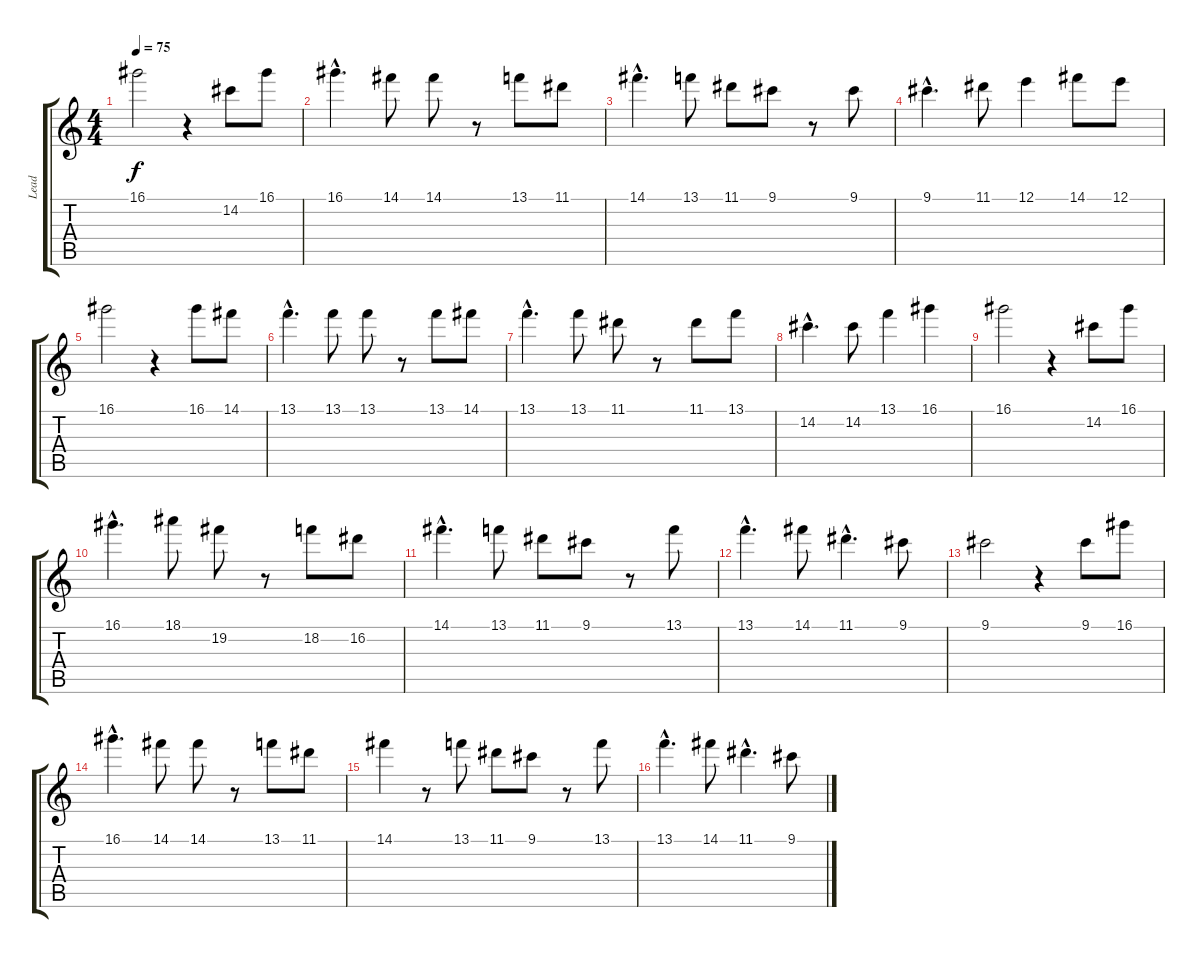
\track ("Lead" "Lead") {instrument acousticguitarsteel}
\staff {score tabs}
\tuning (E4 B3 G3 D3 A2 E2) {hide}
\ts (4 4)
\tempo 75
\clef g2
\ks c
16.1.2{dy f} r.4 14.2.8 16.1.8 |
16.1{hac}.4{d} 14.1.8 14.1.8 r.8 13.1.8 11.1.8 |
14.1{hac}.4{d} 13.1.8 11.1.8 9.1.8 r.8 9.1.8 |
9.1{hac}.4{d} 11.1.8 12.1.4 14.1.8 12.1.8 |
16.1.2 r.4 16.1.8 14.1.8 |
13.1{hac}.4{d} 13.1.8 13.1.8 r.8 13.1.8 14.1.8 |
13.1{hac}.4{d} 13.1.8 11.1.8 r.8 11.1.8 13.1.8 |
14.2{hac}.4{d} 14.2.8 13.1.4 16.1.4 |
16.1.2 r.4 14.2.8 16.1.8 |
16.1{hac}.4{d} 18.1.8 19.2.8 r.8 18.2.8 16.2.8 |
14.1{hac}.4{d} 13.1.8 11.1.8 9.1.8 r.8 13.1.8 |
13.1{hac}.4{d} 14.1.8 11.1{hac}.4{d} 9.1.8 |
9.1.2 r.4 9.1.8 16.1.8 |
16.1{hac}.4{d} 14.1.8 14.1.8 r.8 13.1.8 11.1.8 |
14.1.4 r.8 13.1.8 11.1.8 9.1.8 r.8 13.1.8 |
13.1{hac}.4{d} 14.1.8 11.1{hac}.4{d} 9.1.8
